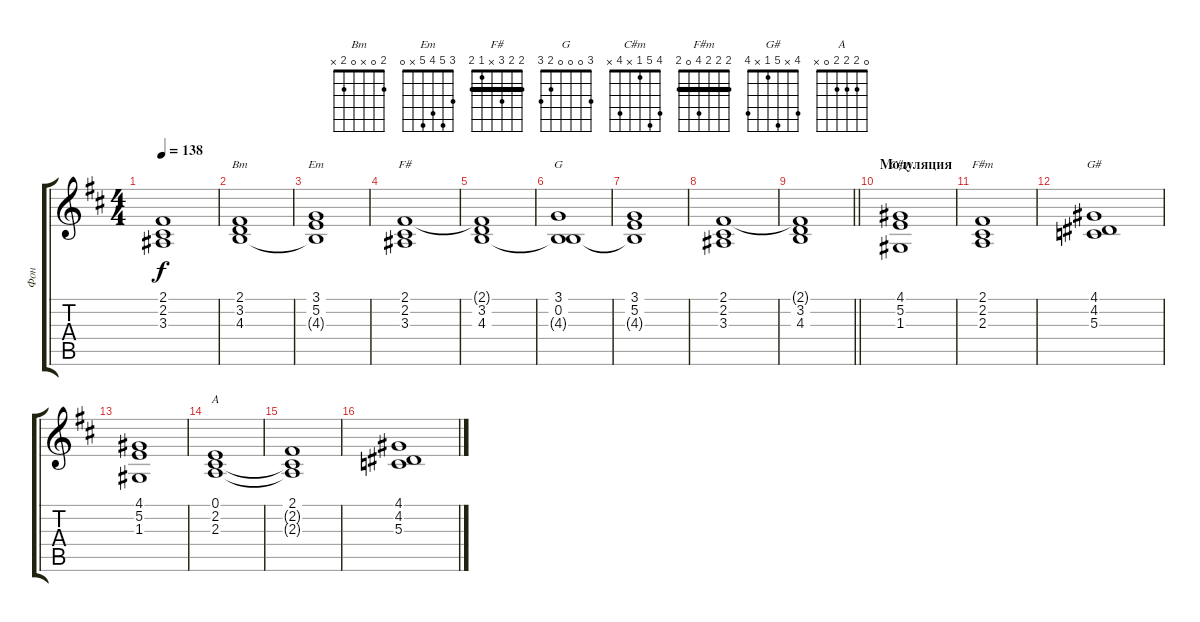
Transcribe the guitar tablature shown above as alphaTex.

\track ("Фон" "Фон") {instrument pad2warm}
\staff {score tabs}
\tuning (E4 B3 G3 D3 A2 E2) {hide}
\chord ("Bm" 2 0 x 0 2 x)
\chord ("Em" 3 5 4 5 x 0)
\chord ("F#" 2 2 3 x 1 2) {barre 2}
\chord ("G" 3 0 0 0 2 3)
\chord ("C#m" 4 5 1 x 4 x)
\chord ("F#m" 2 2 2 4 0 2) {barre 2}
\chord ("G#" 4 x 5 1 x 4)
\chord ("A" 0 2 2 2 0 x)
\ts (4 4)
\tempo 138
\clef g2
\ks bminor
(2.1{t} 2.2{t} 3.3{t}).1{dy f} |
(2.1 3.2 4.3).1{ch "Bm"} |
(3.1 5.2 4.3{t}).1{ch "Em"} |
(2.1 2.2 3.3).1{ch "F#"} |
(2.1{t} 3.2 4.3).1 |
(3.1 0.2 4.3{t}).1{ch "G"} |
(3.1 5.2 4.3{t}).1 |
(2.1 2.2 3.3).1 |
\barLineRight lightlight
(2.1{t} 3.2 4.3).1 |
\section ("" "Модуляция")
(4.1 5.2 1.3).1{ch "C#m" volume 8} |
(2.1 2.2 2.3).1{ch "F#m"} |
(4.1 4.2 5.3).1{ch "G#"} |
(4.1 5.2 1.3).1 |
(0.1 2.2 2.3).1{ch "A"} |
(2.1 2.2{t} 2.3{t}).1 |
(4.1 4.2 5.3).1
